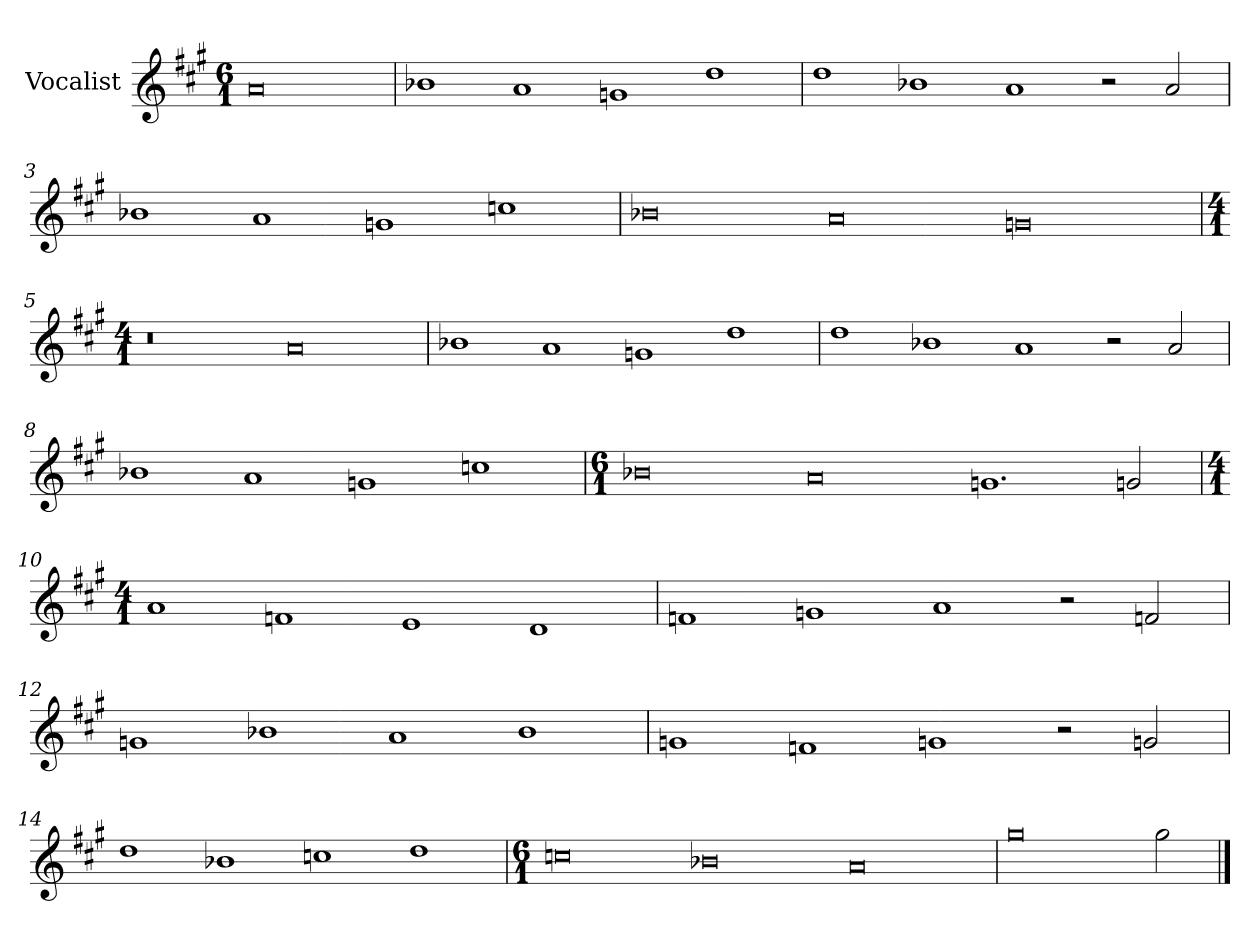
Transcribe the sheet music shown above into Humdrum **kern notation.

**kern
*part1
*staff1
*I"Vocalist
*k[f#c#g#]
*A:
*M6/1
=
0a
=1
1b-X
1a
1gn
1dd
=2
1dd
1b-X
1a
2r
2a
=3
1b-X
1a
1gn
1ccn
=4
0b-X
0a
0gn
=5
*M4/1
0r
0a
=6
1b-X
1a
1gn
1dd
=7
1dd
1b-X
1a
2r
2a
=8
1b-X
1a
1gn
1ccn
=9
*M6/1
0b-X
0a
1.gn
2gn
=10
*M4/1
1a
1fn
1e
1d
=11
1fn
1gn
1a
2r
2fn
=12
1gn
1b-X
1a
1b-
=13
1gn
1fn
1gn
2r
2gn
=14
1dd
1b-X
1ccn
1dd
=15
*M6/1
0ccn
0b-X
0a
=16
0gg#/
2gg#
==
*-
